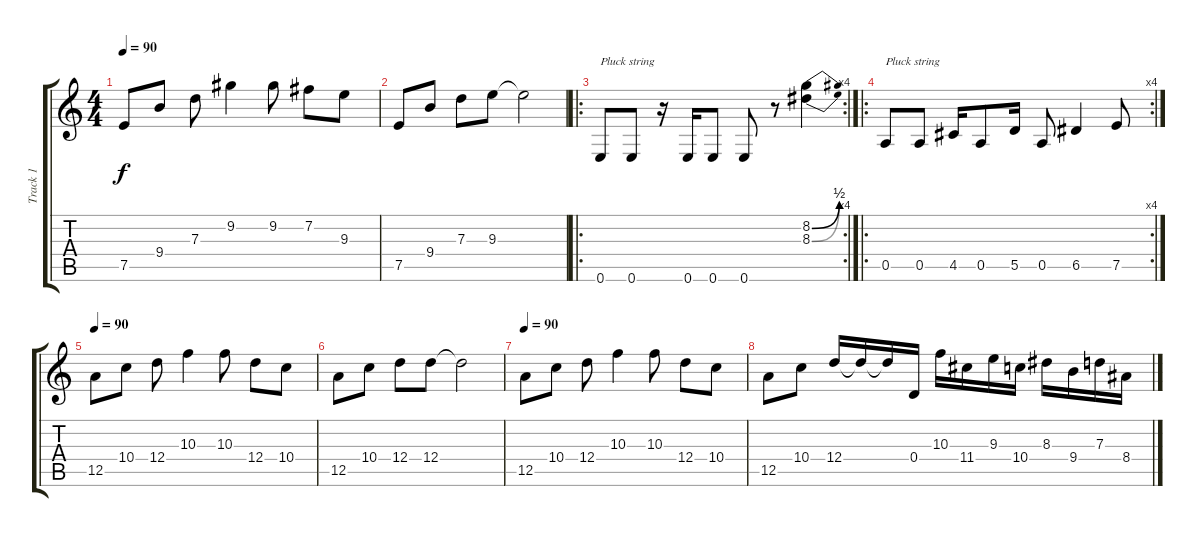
\track ("Track 1" "Track 1") {instrument distortionguitar}
\staff {score tabs}
\tuning (E4 B3 G3 D3 A2 E2) {hide}
\ts (4 4)
\tempo 90
\clef g2
\ks c
7.5.8{dy f} 9.4.8 7.3.8 9.2.4 9.2.8 7.2.8 9.3.8 |
7.5.8 9.4.8 7.3.8 9.3.8 9.3{t}.2 |
\ro
\rc 4
0.6.8{txt "Pluck string"} 0.6.8 r.16 0.6.16 0.6.8 0.6.8 r.8 (8.2{be (bend 0 0 60 2)} 8.3{be (bend 0 0 60 2)}).4 |
\ro
\rc 4
0.5.8{txt "Pluck string"} 0.5.8 4.5.16 0.5.8 5.5.16 0.5.8 6.5.4 7.5.8 |
\tempo 90
12.5.8 10.4.8 12.4.8 10.3.4 10.3.8 12.4.8 10.4.8 |
12.5.8 10.4.8 12.4.8 12.4.8 12.4{t}.2 |
\tempo 90
12.5.8 10.4.8 12.4.8 10.3.4 10.3.8 12.4.8 10.4.8 |
12.5.8 10.4.8 12.4.16 12.4{t}.16 12.4{t}.16 0.4.16 10.3.16 11.4.16 9.3.16 10.4.16 8.3.16 9.4.16 7.3.16 8.4.16
